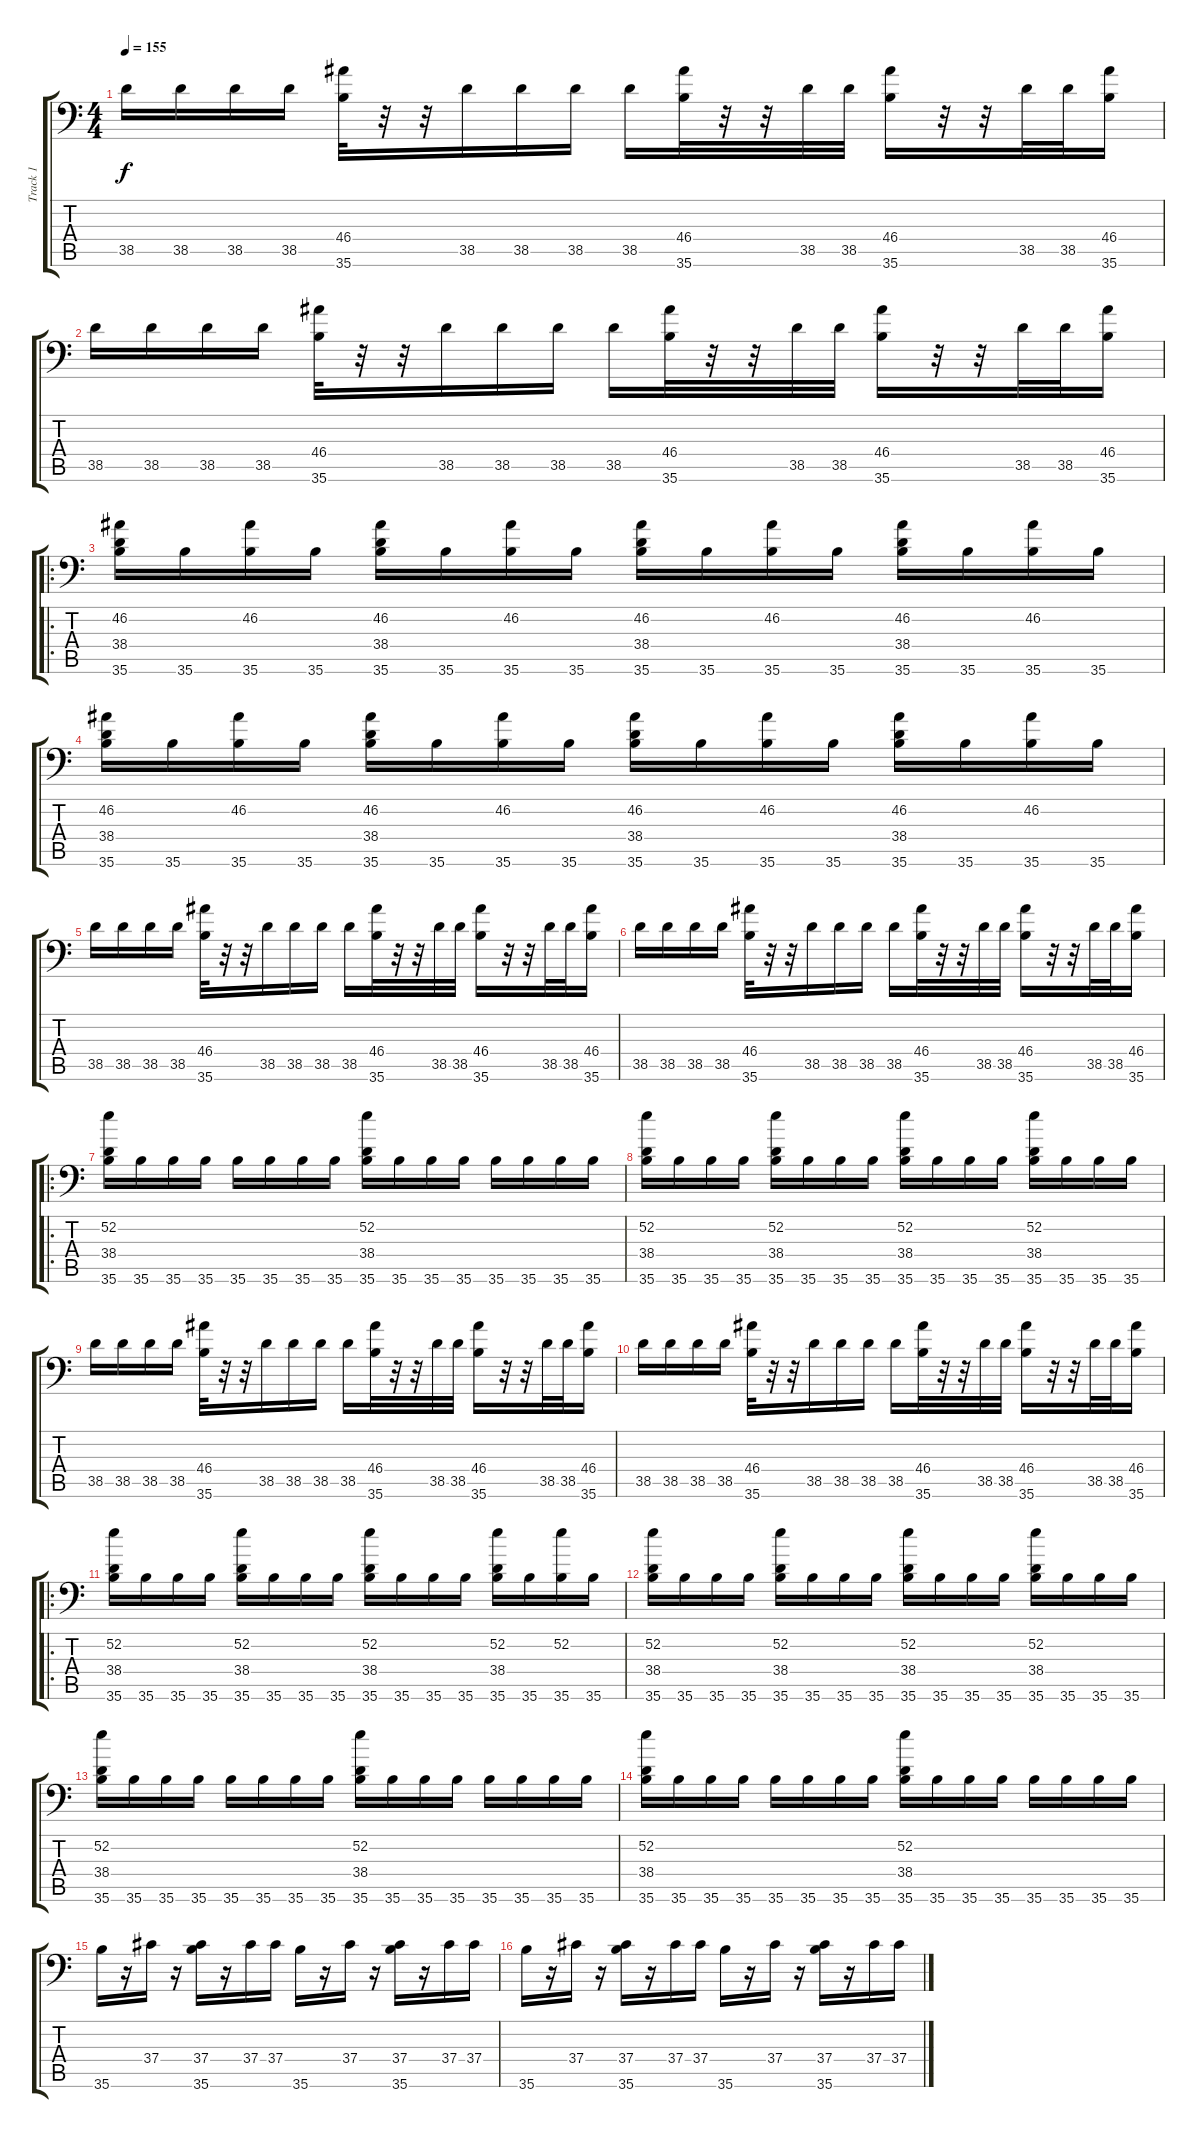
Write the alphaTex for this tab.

\track ("Track 1" "Track 1") {instrument acousticgrandpiano}
\staff {score tabs}
\tuning (C-1 C-1 C-1 C-1 C-1 C-1) {hide}
\ts (4 4)
\tempo 155
\clef f4
\ks c
38.5.16{dy f} 38.5.16 38.5.16 38.5.16 (46.4 35.6).32 r.32 r.32 38.5.16 38.5.16 38.5.16 38.5.16 (46.4 35.6).32 r.32 r.32 38.5.32 38.5.32 (46.4 35.6).16 r.32 r.32 38.5.32 38.5.32 (46.4 35.6).16 |
38.5.16 38.5.16 38.5.16 38.5.16 (46.4 35.6).32 r.32 r.32 38.5.16 38.5.16 38.5.16 38.5.16 (46.4 35.6).32 r.32 r.32 38.5.32 38.5.32 (46.4 35.6).16 r.32 r.32 38.5.32 38.5.32 (46.4 35.6).16 |
\ro
(46.2 38.4 35.6).16 35.6.16 (46.2 35.6).16 35.6.16 (46.2 38.4 35.6).16 35.6.16 (46.2 35.6).16 35.6.16 (46.2 38.4 35.6).16 35.6.16 (46.2 35.6).16 35.6.16 (46.2 38.4 35.6).16 35.6.16 (46.2 35.6).16 35.6.16 |
(46.2 38.4 35.6).16 35.6.16 (46.2 35.6).16 35.6.16 (46.2 38.4 35.6).16 35.6.16 (46.2 35.6).16 35.6.16 (46.2 38.4 35.6).16 35.6.16 (46.2 35.6).16 35.6.16 (46.2 38.4 35.6).16 35.6.16 (46.2 35.6).16 35.6.16 |
38.5.16 38.5.16 38.5.16 38.5.16 (46.4 35.6).32 r.32 r.32 38.5.16 38.5.16 38.5.16 38.5.16 (46.4 35.6).32 r.32 r.32 38.5.32 38.5.32 (46.4 35.6).16 r.32 r.32 38.5.32 38.5.32 (46.4 35.6).16 |
38.5.16 38.5.16 38.5.16 38.5.16 (46.4 35.6).32 r.32 r.32 38.5.16 38.5.16 38.5.16 38.5.16 (46.4 35.6).32 r.32 r.32 38.5.32 38.5.32 (46.4 35.6).16 r.32 r.32 38.5.32 38.5.32 (46.4 35.6).16 |
\ro
(52.2 38.4 35.6).16 35.6.16 35.6.16 35.6.16 35.6.16 35.6.16 35.6.16 35.6.16 (52.2 38.4 35.6).16 35.6.16 35.6.16 35.6.16 35.6.16 35.6.16 35.6.16 35.6.16 |
(52.2 38.4 35.6).16 35.6.16 35.6.16 35.6.16 (52.2 38.4 35.6).16 35.6.16 35.6.16 35.6.16 (52.2 38.4 35.6).16 35.6.16 35.6.16 35.6.16 (52.2 38.4 35.6).16 35.6.16 35.6.16 35.6.16 |
38.5.16 38.5.16 38.5.16 38.5.16 (46.4 35.6).32 r.32 r.32 38.5.16 38.5.16 38.5.16 38.5.16 (46.4 35.6).32 r.32 r.32 38.5.32 38.5.32 (46.4 35.6).16 r.32 r.32 38.5.32 38.5.32 (46.4 35.6).16 |
38.5.16 38.5.16 38.5.16 38.5.16 (46.4 35.6).32 r.32 r.32 38.5.16 38.5.16 38.5.16 38.5.16 (46.4 35.6).32 r.32 r.32 38.5.32 38.5.32 (46.4 35.6).16 r.32 r.32 38.5.32 38.5.32 (46.4 35.6).16 |
\ro
(52.2 38.4 35.6).16 35.6.16 35.6.16 35.6.16 (52.2 38.4 35.6).16 35.6.16 35.6.16 35.6.16 (52.2 38.4 35.6).16 35.6.16 35.6.16 35.6.16 (52.2 38.4 35.6).16 35.6.16 (52.2 35.6).16 35.6.16 |
(52.2 38.4 35.6).16 35.6.16 35.6.16 35.6.16 (52.2 38.4 35.6).16 35.6.16 35.6.16 35.6.16 (52.2 38.4 35.6).16 35.6.16 35.6.16 35.6.16 (52.2 38.4 35.6).16 35.6.16 35.6.16 35.6.16 |
(52.2 38.4 35.6).16 35.6.16 35.6.16 35.6.16 35.6.16 35.6.16 35.6.16 35.6.16 (52.2 38.4 35.6).16 35.6.16 35.6.16 35.6.16 35.6.16 35.6.16 35.6.16 35.6.16 |
(52.2 38.4 35.6).16 35.6.16 35.6.16 35.6.16 35.6.16 35.6.16 35.6.16 35.6.16 (52.2 38.4 35.6).16 35.6.16 35.6.16 35.6.16 35.6.16 35.6.16 35.6.16 35.6.16 |
35.6.16 r.16 37.4.16 r.16 (37.4 35.6).16 r.16 37.4.16 37.4.16 35.6.16 r.16 37.4.16 r.16 (37.4 35.6).16 r.16 37.4.16 37.4.16 |
35.6.16 r.16 37.4.16 r.16 (37.4 35.6).16 r.16 37.4.16 37.4.16 35.6.16 r.16 37.4.16 r.16 (37.4 35.6).16 r.16 37.4.16 37.4.16
